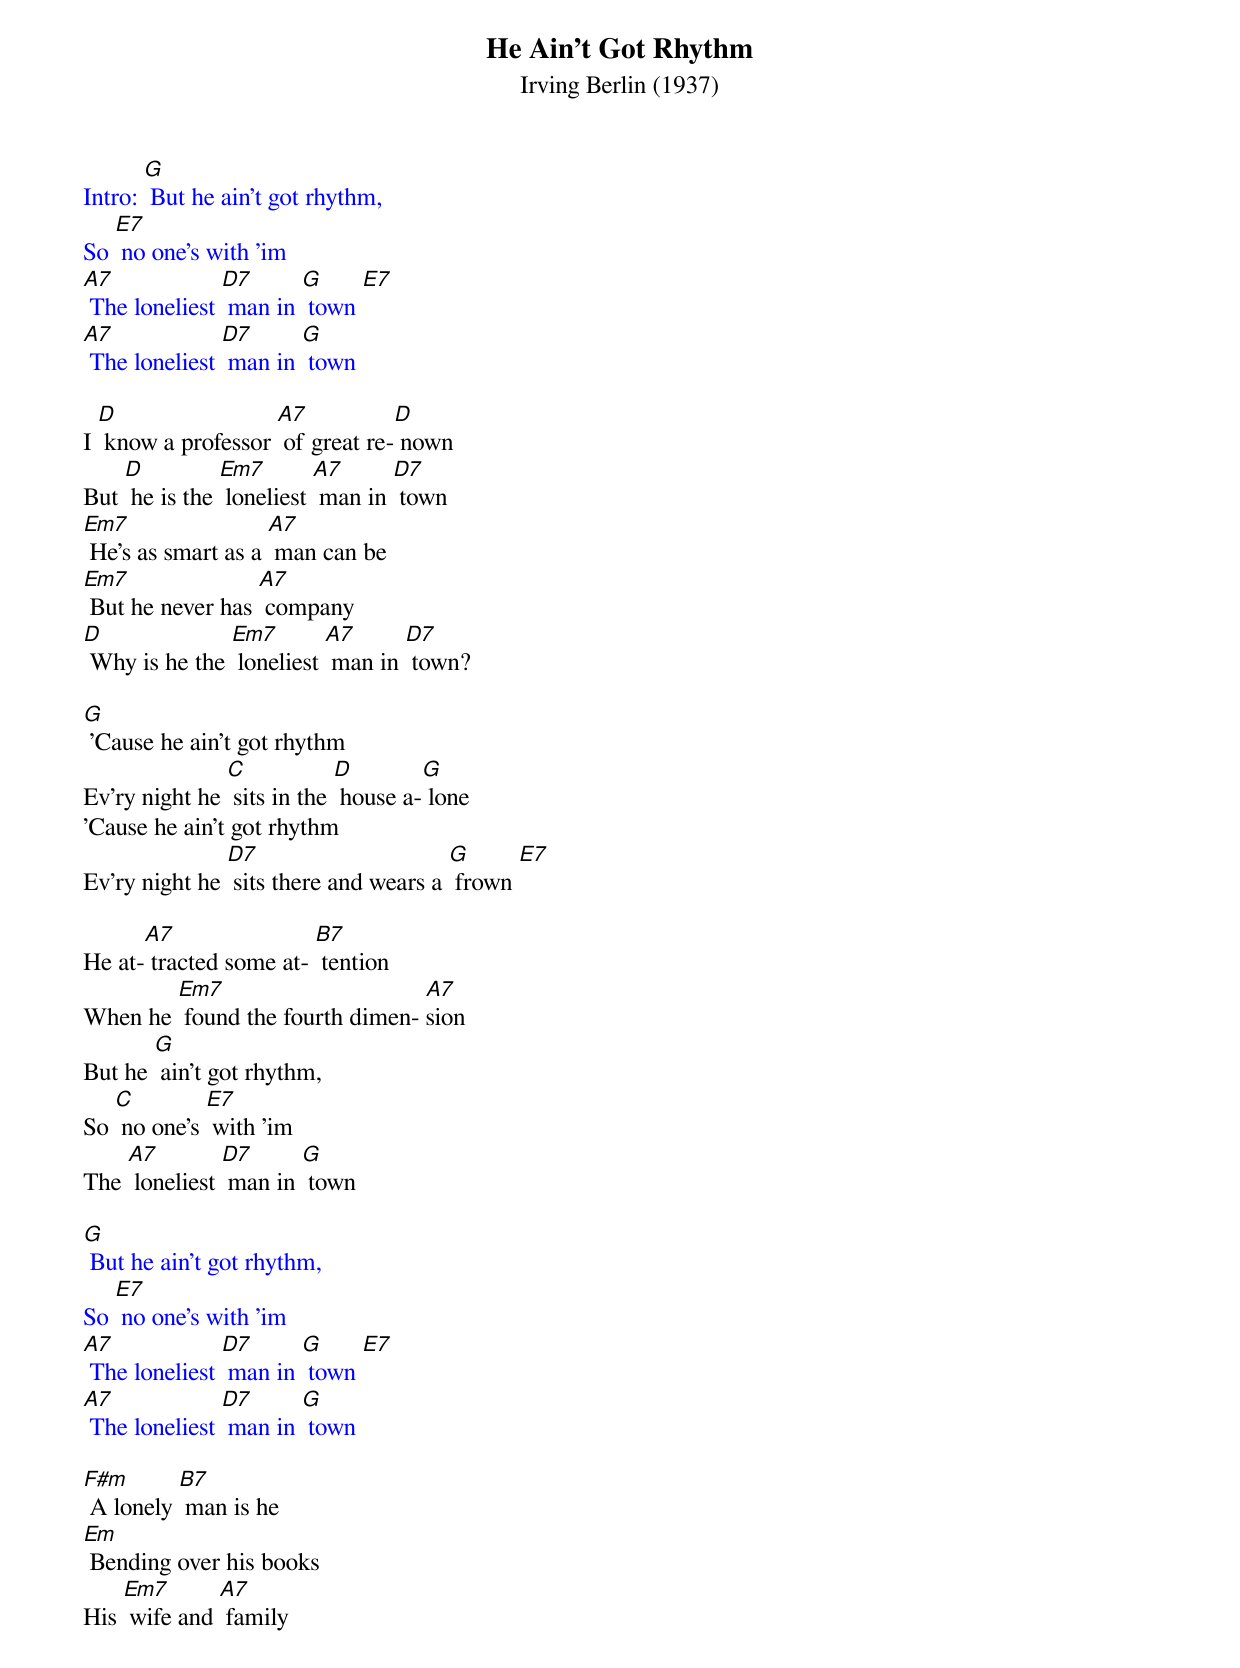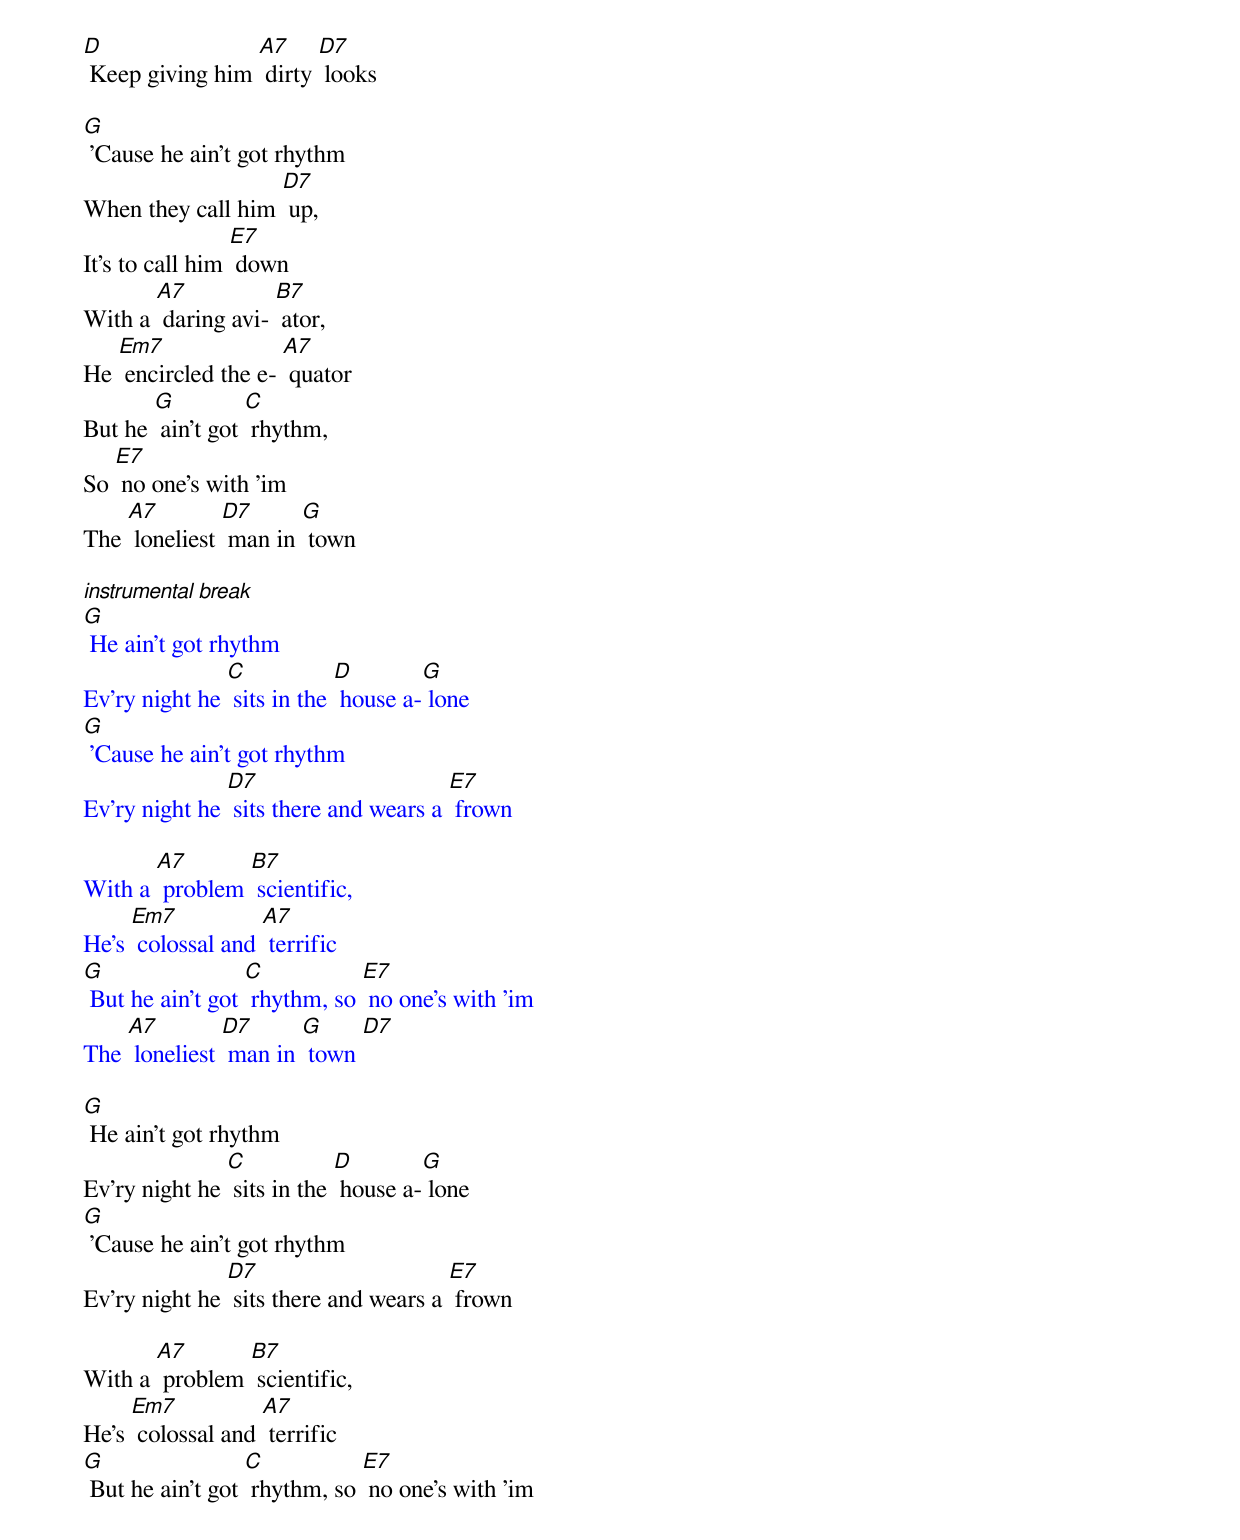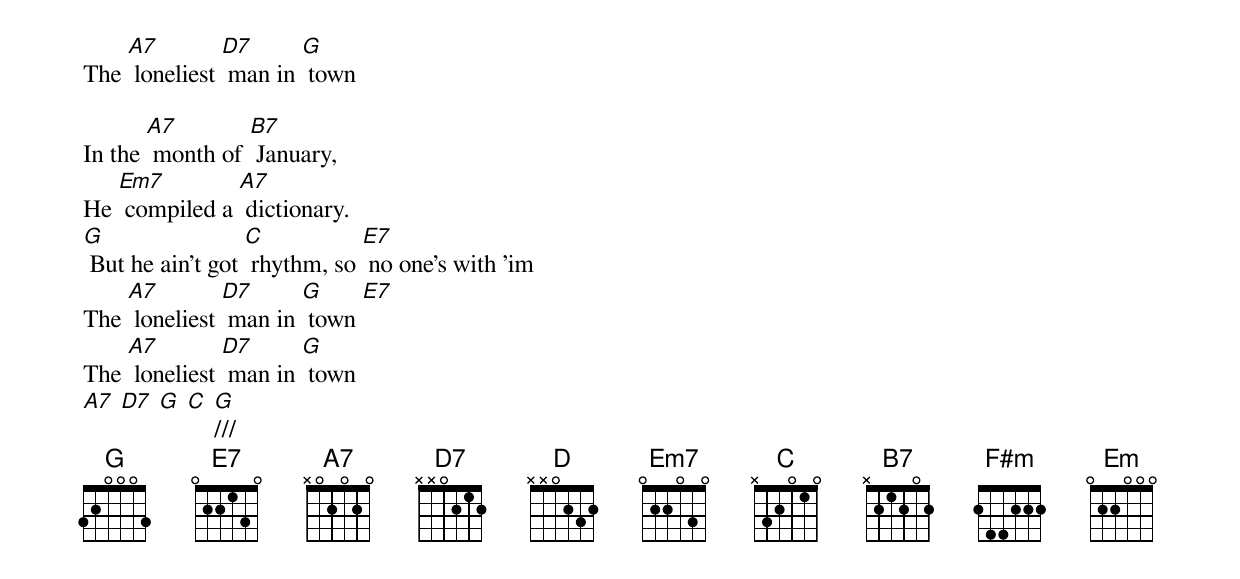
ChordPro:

{t: He Ain’t Got Rhythm }
{st: Irving Berlin (1937)}

{textcolour: blue}
Intro: [G] But he ain't got rhythm,
So [E7] no one's with 'im
[A7] The loneliest [D7] man in [G] town [E7]
[A7] The loneliest [D7] man in [G] town
{textcolour}

I [D] know a professor [A7] of great re-[D] nown
But [D] he is the [Em7] loneliest [A7] man in [D7] town
[Em7] He's as smart as a [A7] man can be
[Em7] But he never has [A7] company
[D] Why is he the [Em7] loneliest [A7] man in [D7] town?

[G] 'Cause he ain't got rhythm
Ev'ry night he [C] sits in the [D] house a-[G] lone
'Cause he ain't got rhythm
Ev'ry night he [D7] sits there and wears a [G] frown [E7]

He at-[A7] tracted some at- [B7] tention
When he [Em7] found the fourth dimen- [A7]sion
But he [G] ain't got rhythm,
So [C] no one's [E7] with 'im
The [A7] loneliest [D7] man in [G] town

{textcolour: blue}}
[G] But he ain't got rhythm,
So [E7] no one's with 'im
[A7] The loneliest [D7] man in [G] town [E7]
[A7] The loneliest [D7] man in [G] town
{textcolour}

[F#m] A lonely [B7] man is he
[Em] Bending over his books
His [Em7] wife and [A7] family
[D] Keep giving him [A7] dirty [D7] looks

[G] 'Cause he ain't got rhythm
When they call him [D7] up,
It's to call him [E7] down
With a [A7] daring avi- [B7] ator,
He [Em7] encircled the e- [A7] quator
But he [G] ain't got [C] rhythm,
So [E7] no one's with 'im
The [A7] loneliest [D7] man in [G] town

{textcolour: blue}}
[instrumental break]
[G] He ain't got rhythm
Ev'ry night he [C] sits in the [D] house a-[G] lone
[G] 'Cause he ain't got rhythm
Ev'ry night he [D7] sits there and wears a [E7] frown

With a [A7] problem [B7] scientific,
He's [Em7] colossal and [A7] terrific
[G] But he ain't got [C] rhythm, so [E7] no one's with 'im
The [A7] loneliest [D7] man in [G] town [D7]
{textcolour}

[G] He ain't got rhythm
Ev'ry night he [C] sits in the [D] house a-[G] lone
[G] 'Cause he ain't got rhythm
Ev'ry night he [D7] sits there and wears a [E7] frown

With a [A7] problem [B7] scientific,
He's [Em7] colossal and [A7] terrific
[G] But he ain't got [C] rhythm, so [E7] no one's with 'im
The [A7] loneliest [D7] man in [G] town

In the [A7] month of [B7] January,
He [Em7] compiled a [A7] dictionary.
[G] But he ain't got [C] rhythm, so [E7] no one's with 'im
The [A7] loneliest [D7] man in [G] town [E7]
The [A7] loneliest [D7] man in [G] town
[A7] [D7] [G] [C] [G]///
